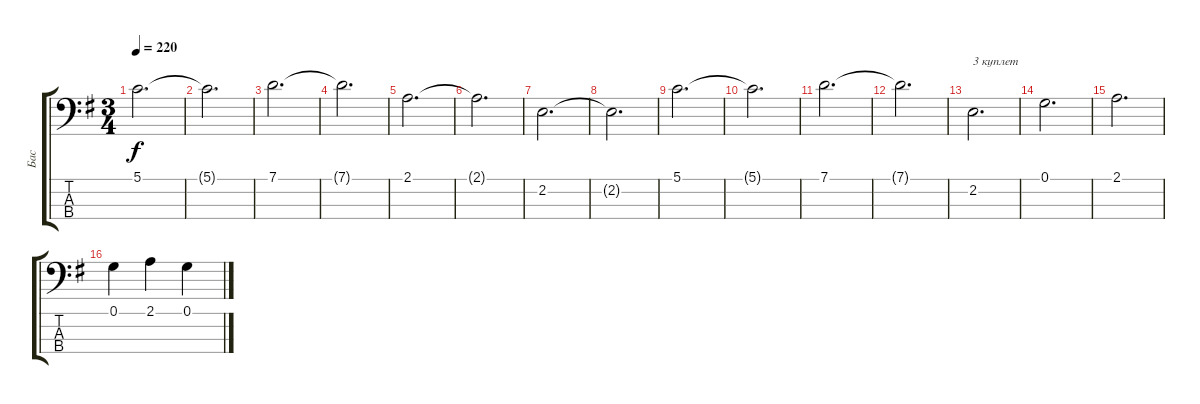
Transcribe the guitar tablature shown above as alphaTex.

\track ("Бас" "Бас") {instrument electricbassfinger}
\staff {score tabs}
\tuning (G2 D2 A1 E1) {hide}
\ts (3 4)
\tempo 220
\clef f4
\ks eminor
5.1.2{d dy f} |
5.1{t}.2{d} |
7.1.2{d} |
7.1{t}.2{d} |
2.1.2{d} |
2.1{t}.2{d} |
2.2.2{d} |
2.2{t}.2{d} |
5.1.2{d} |
5.1{t}.2{d} |
7.1.2{d} |
7.1{t}.2{d} |
2.2.2{d txt "3 куплет"} |
0.1.2{d} |
2.1.2{d} |
0.1.4 2.1.4 0.1.4
